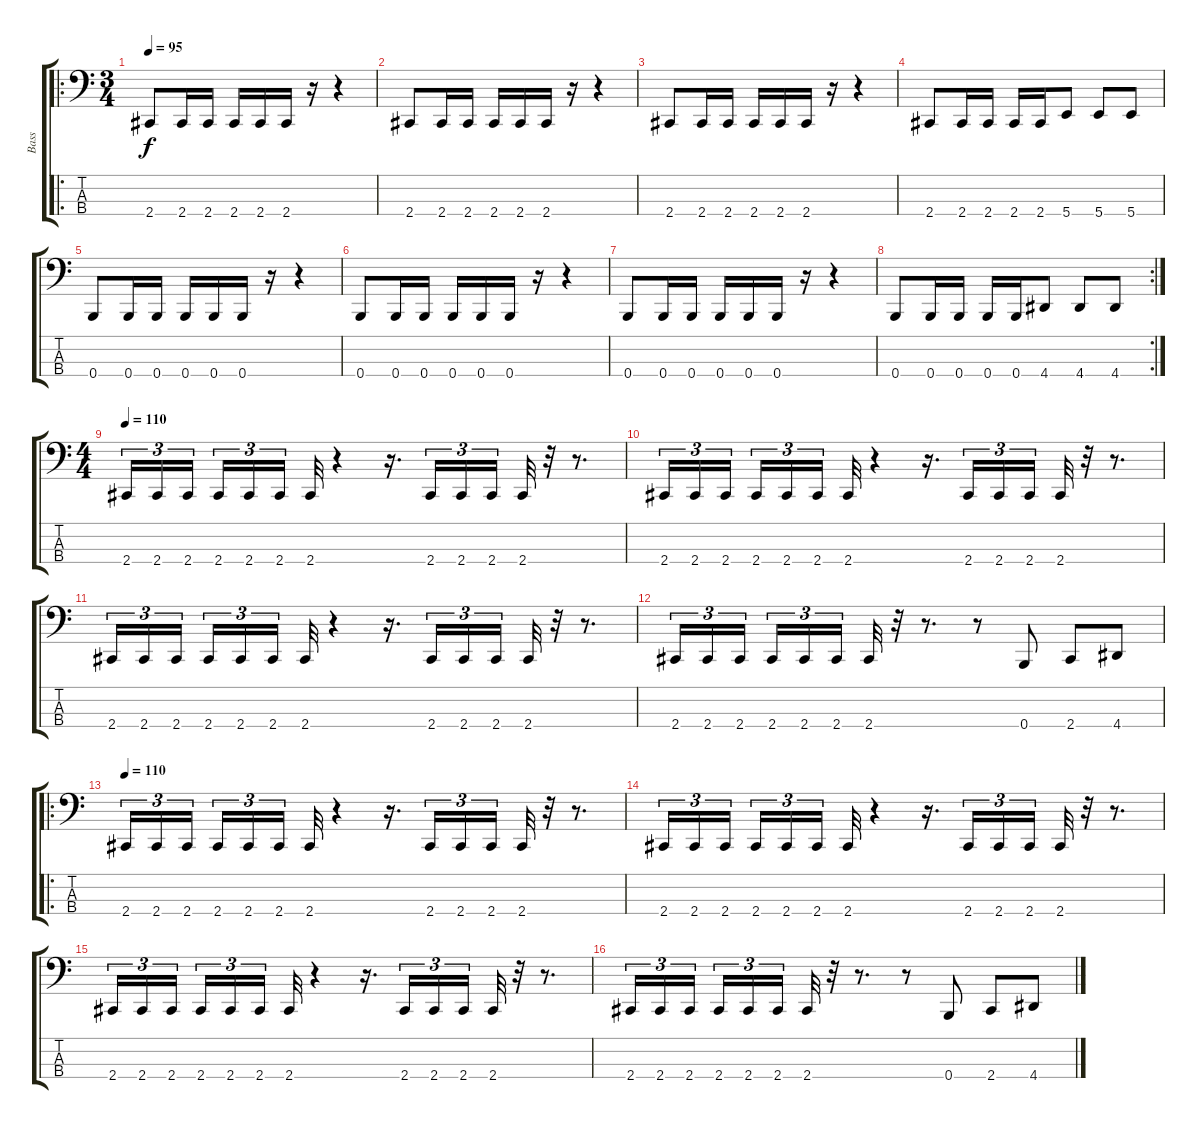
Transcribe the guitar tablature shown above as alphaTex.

\track ("Bass" "Bass") {instrument electricbasspick}
\staff {score tabs}
\tuning (E2 B1 Gb1 B0) {hide}
\ro
\ts (3 4)
\tempo 95
\clef f4
\ks c
2.4.8{dy f} 2.4.16 2.4.16 2.4.16 2.4.16 2.4.16 r.16 r.4 |
2.4.8 2.4.16 2.4.16 2.4.16 2.4.16 2.4.16 r.16 r.4 |
2.4.8 2.4.16 2.4.16 2.4.16 2.4.16 2.4.16 r.16 r.4 |
2.4.8 2.4.16 2.4.16 2.4.16 2.4.16 5.4.8 5.4.8 5.4.8 |
0.4.8 0.4.16 0.4.16 0.4.16 0.4.16 0.4.16 r.16 r.4 |
0.4.8 0.4.16 0.4.16 0.4.16 0.4.16 0.4.16 r.16 r.4 |
0.4.8 0.4.16 0.4.16 0.4.16 0.4.16 0.4.16 r.16 r.4 |
\rc 2
0.4.8 0.4.16 0.4.16 0.4.16 0.4.16 4.4.8 4.4.8 4.4.8 |
\ts (4 4)
\tempo 110
2.4.16{tu (3 2)} 2.4.16{tu (3 2)} 2.4.16{tu (3 2)} 2.4.16{tu (3 2)} 2.4.16{tu (3 2)} 2.4.16{tu (3 2)} 2.4.32 r.4 r.16{d} 2.4.16{tu (3 2)} 2.4.16{tu (3 2)} 2.4.16{tu (3 2)} 2.4.32 r.32 r.8{d} |
2.4.16{tu (3 2)} 2.4.16{tu (3 2)} 2.4.16{tu (3 2)} 2.4.16{tu (3 2)} 2.4.16{tu (3 2)} 2.4.16{tu (3 2)} 2.4.32 r.4 r.16{d} 2.4.16{tu (3 2)} 2.4.16{tu (3 2)} 2.4.16{tu (3 2)} 2.4.32 r.32 r.8{d} |
2.4.16{tu (3 2)} 2.4.16{tu (3 2)} 2.4.16{tu (3 2)} 2.4.16{tu (3 2)} 2.4.16{tu (3 2)} 2.4.16{tu (3 2)} 2.4.32 r.4 r.16{d} 2.4.16{tu (3 2)} 2.4.16{tu (3 2)} 2.4.16{tu (3 2)} 2.4.32 r.32 r.8{d} |
2.4.16{tu (3 2)} 2.4.16{tu (3 2)} 2.4.16{tu (3 2)} 2.4.16{tu (3 2)} 2.4.16{tu (3 2)} 2.4.16{tu (3 2)} 2.4.32 r.32 r.8{d} r.8 0.4.8 2.4.8 4.4.8 |
\ro
\tempo 110
2.4.16{tu (3 2)} 2.4.16{tu (3 2)} 2.4.16{tu (3 2)} 2.4.16{tu (3 2)} 2.4.16{tu (3 2)} 2.4.16{tu (3 2)} 2.4.32 r.4 r.16{d} 2.4.16{tu (3 2)} 2.4.16{tu (3 2)} 2.4.16{tu (3 2)} 2.4.32 r.32 r.8{d} |
2.4.16{tu (3 2)} 2.4.16{tu (3 2)} 2.4.16{tu (3 2)} 2.4.16{tu (3 2)} 2.4.16{tu (3 2)} 2.4.16{tu (3 2)} 2.4.32 r.4 r.16{d} 2.4.16{tu (3 2)} 2.4.16{tu (3 2)} 2.4.16{tu (3 2)} 2.4.32 r.32 r.8{d} |
2.4.16{tu (3 2)} 2.4.16{tu (3 2)} 2.4.16{tu (3 2)} 2.4.16{tu (3 2)} 2.4.16{tu (3 2)} 2.4.16{tu (3 2)} 2.4.32 r.4 r.16{d} 2.4.16{tu (3 2)} 2.4.16{tu (3 2)} 2.4.16{tu (3 2)} 2.4.32 r.32 r.8{d} |
2.4.16{tu (3 2)} 2.4.16{tu (3 2)} 2.4.16{tu (3 2)} 2.4.16{tu (3 2)} 2.4.16{tu (3 2)} 2.4.16{tu (3 2)} 2.4.32 r.32 r.8{d} r.8 0.4.8 2.4.8 4.4.8
